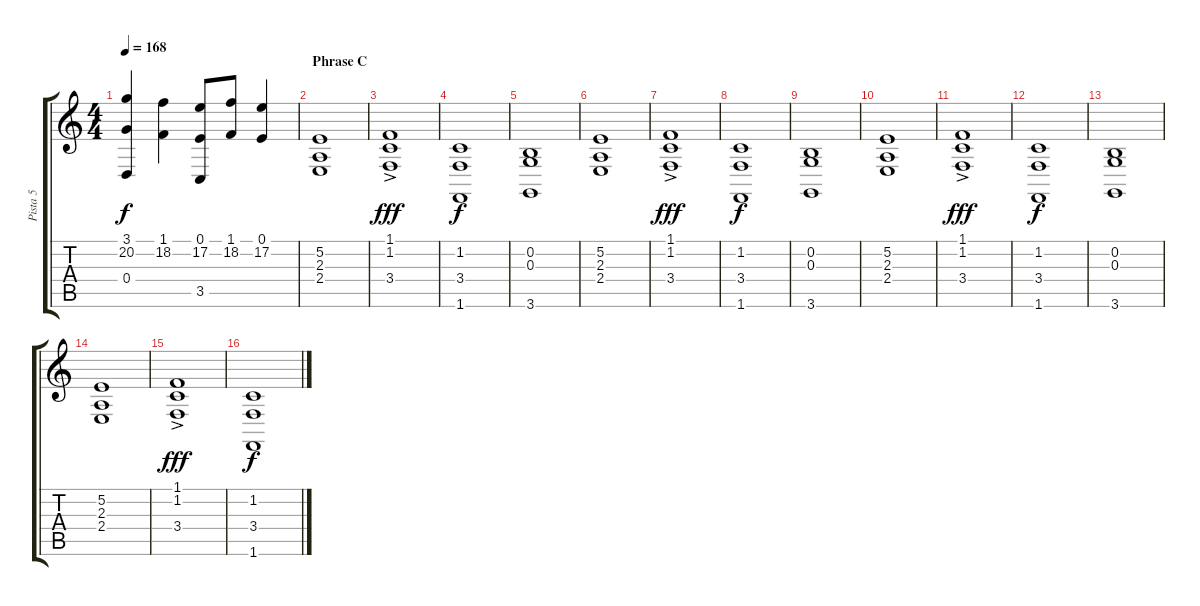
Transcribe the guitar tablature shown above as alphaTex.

\track ("Pista 5" "Pista 5") {instrument choiraahs}
\staff {score tabs}
\tuning (E4 B3 G3 D3 A2 E2) {hide}
\ts (4 4)
\tempo 168
\clef g2
\ks c
(3.1 20.2 0.4).4{dy f} (1.1 18.2).4 (0.1 17.2 3.5).8 (1.1 18.2).8 (0.1 17.2).4 |
\section ("" "Phrase C")
(5.2 2.3 2.4).1 |
(1.1{ac} 1.2 3.4).1{dy fff} |
(1.2 3.4 1.6).1{dy f} |
(0.2 0.3 3.6).1 |
(5.2 2.3 2.4).1 |
(1.1{ac} 1.2 3.4).1{dy fff} |
(1.2 3.4 1.6).1{dy f} |
(0.2 0.3 3.6).1 |
(5.2 2.3 2.4).1 |
(1.1{ac} 1.2 3.4).1{dy fff} |
(1.2 3.4 1.6).1{dy f} |
(0.2 0.3 3.6).1 |
(5.2 2.3 2.4).1 |
(1.1{ac} 1.2 3.4).1{dy fff} |
(1.2 3.4 1.6).1{dy f}
